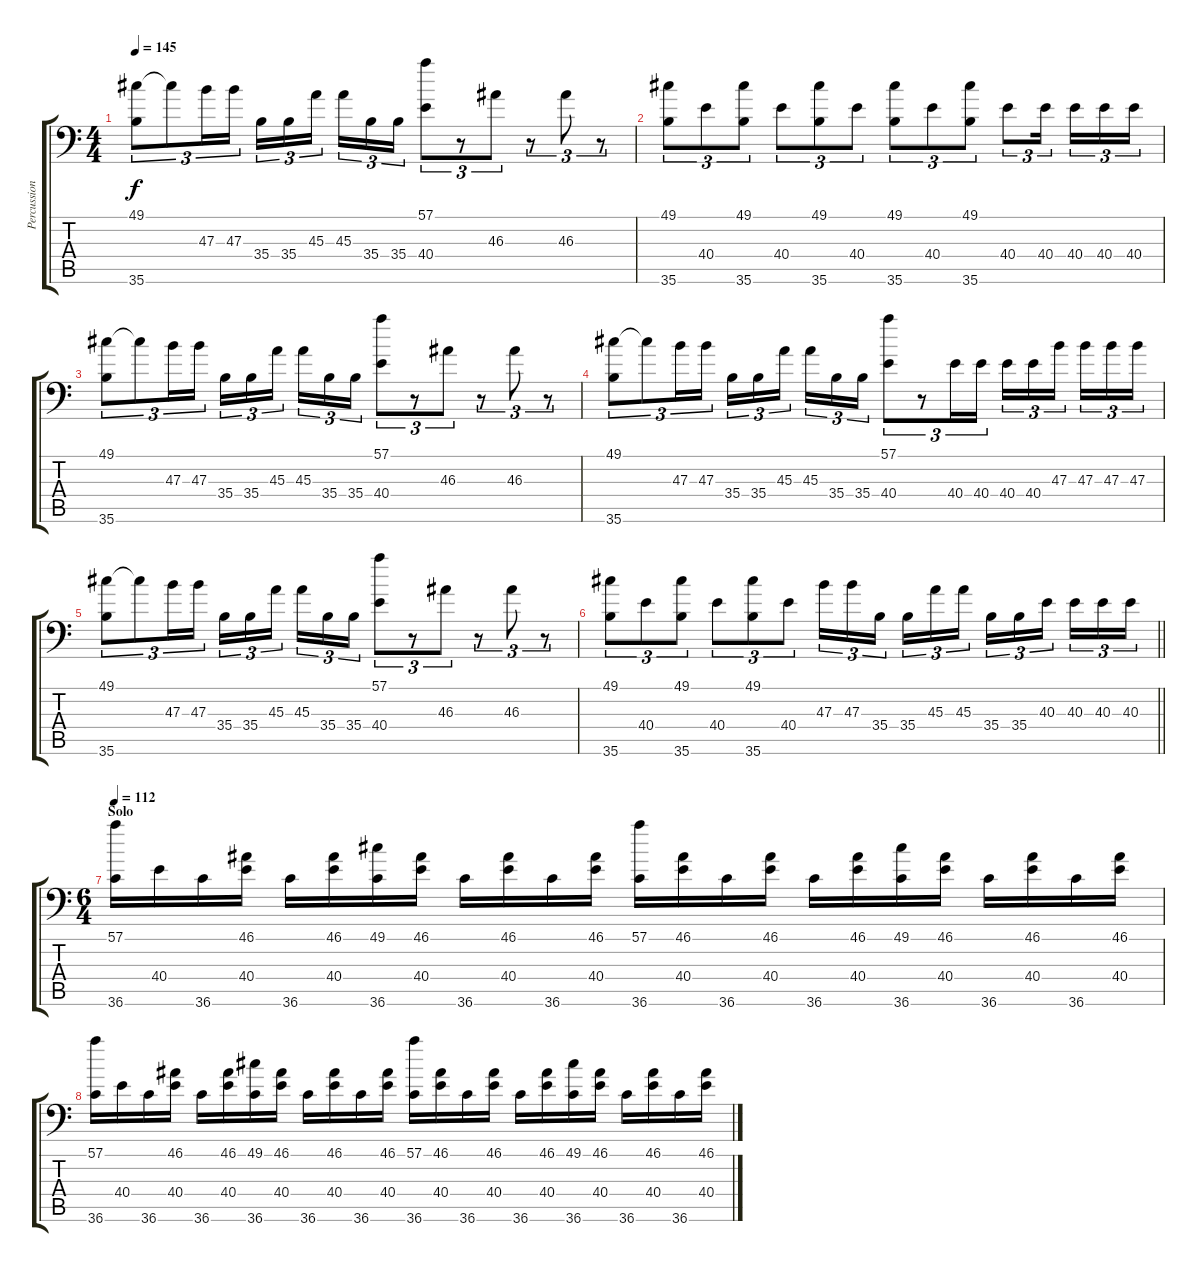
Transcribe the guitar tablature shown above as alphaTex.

\track ("Percussion" "Percussion") {instrument acousticgrandpiano}
\staff {score tabs}
\tuning (C-1 C-1 C-1 C-1 C-1 C-1) {hide}
\ts (4 4)
\tempo 145
\clef f4
\ks c
(49.1 35.6).8{tu (3 2) dy f} 49.1{t}.8{tu (3 2)} 47.3.16{tu (3 2)} 47.3.16{tu (3 2)} 35.4.16{tu (3 2)} 35.4.16{tu (3 2)} 45.3.16{tu (3 2) beam splitsecondary} 45.3.16{tu (3 2)} 35.4.16{tu (3 2)} 35.4.16{tu (3 2)} (57.1 40.4).8{tu (3 2)} r.8{tu (3 2)} 46.3.8{tu (3 2)} r.8{tu (3 2)} 46.3.8{tu (3 2)} r.8{tu (3 2)} |
(49.1 35.6).8{tu (3 2)} 40.4.8{tu (3 2)} (49.1 35.6).8{tu (3 2)} 40.4.8{tu (3 2)} (49.1 35.6).8{tu (3 2)} 40.4.8{tu (3 2)} (49.1 35.6).8{tu (3 2)} 40.4.8{tu (3 2)} (49.1 35.6).8{tu (3 2)} 40.4.8{tu (3 2)} 40.4.16{tu (3 2) beam splitsecondary} 40.4.16{tu (3 2)} 40.4.16{tu (3 2)} 40.4.16{tu (3 2)} |
(49.1 35.6).8{tu (3 2)} 49.1{t}.8{tu (3 2)} 47.3.16{tu (3 2)} 47.3.16{tu (3 2)} 35.4.16{tu (3 2)} 35.4.16{tu (3 2)} 45.3.16{tu (3 2) beam splitsecondary} 45.3.16{tu (3 2)} 35.4.16{tu (3 2)} 35.4.16{tu (3 2)} (57.1 40.4).8{tu (3 2)} r.8{tu (3 2)} 46.3.8{tu (3 2)} r.8{tu (3 2)} 46.3.8{tu (3 2)} r.8{tu (3 2)} |
(49.1 35.6).8{tu (3 2)} 49.1{t}.8{tu (3 2)} 47.3.16{tu (3 2)} 47.3.16{tu (3 2)} 35.4.16{tu (3 2)} 35.4.16{tu (3 2)} 45.3.16{tu (3 2) beam splitsecondary} 45.3.16{tu (3 2)} 35.4.16{tu (3 2)} 35.4.16{tu (3 2)} (57.1 40.4).8{tu (3 2)} r.8{tu (3 2)} 40.4.16{tu (3 2)} 40.4.16{tu (3 2)} 40.4.16{tu (3 2)} 40.4.16{tu (3 2)} 47.3.16{tu (3 2) beam splitsecondary} 47.3.16{tu (3 2)} 47.3.16{tu (3 2)} 47.3.16{tu (3 2)} |
(49.1 35.6).8{tu (3 2)} 49.1{t}.8{tu (3 2)} 47.3.16{tu (3 2)} 47.3.16{tu (3 2)} 35.4.16{tu (3 2)} 35.4.16{tu (3 2)} 45.3.16{tu (3 2) beam splitsecondary} 45.3.16{tu (3 2)} 35.4.16{tu (3 2)} 35.4.16{tu (3 2)} (57.1 40.4).8{tu (3 2)} r.8{tu (3 2)} 46.3.8{tu (3 2)} r.8{tu (3 2)} 46.3.8{tu (3 2)} r.8{tu (3 2)} |
\barLineRight lightlight
(49.1 35.6).8{tu (3 2)} 40.4.8{tu (3 2)} (49.1 35.6).8{tu (3 2)} 40.4.8{tu (3 2)} (49.1 35.6).8{tu (3 2)} 40.4.8{tu (3 2)} 47.3.16{tu (3 2)} 47.3.16{tu (3 2)} 35.4.16{tu (3 2) beam splitsecondary} 35.4.16{tu (3 2)} 45.3.16{tu (3 2)} 45.3.16{tu (3 2)} 35.4.16{tu (3 2)} 35.4.16{tu (3 2)} 40.3.16{tu (3 2) beam splitsecondary} 40.3.16{tu (3 2)} 40.3.16{tu (3 2)} 40.3.16{tu (3 2)} |
\ts (6 4)
\section ("" "Solo")
\tempo 112
(57.1 36.6).16 40.4.16 36.6.16 (46.1 40.4).16 36.6.16 (46.1 40.4).16 (49.1 36.6).16 (46.1 40.4).16 36.6.16 (46.1 40.4).16 36.6.16 (46.1 40.4).16 (57.1 36.6).16 (46.1 40.4).16 36.6.16 (46.1 40.4).16 36.6.16 (46.1 40.4).16 (49.1 36.6).16 (46.1 40.4).16 36.6.16 (46.1 40.4).16 36.6.16 (46.1 40.4).16 |
(57.1 36.6).16 40.4.16 36.6.16 (46.1 40.4).16 36.6.16 (46.1 40.4).16 (49.1 36.6).16 (46.1 40.4).16 36.6.16 (46.1 40.4).16 36.6.16 (46.1 40.4).16 (57.1 36.6).16 (46.1 40.4).16 36.6.16 (46.1 40.4).16 36.6.16 (46.1 40.4).16 (49.1 36.6).16 (46.1 40.4).16 36.6.16 (46.1 40.4).16 36.6.16 (46.1 40.4).16
